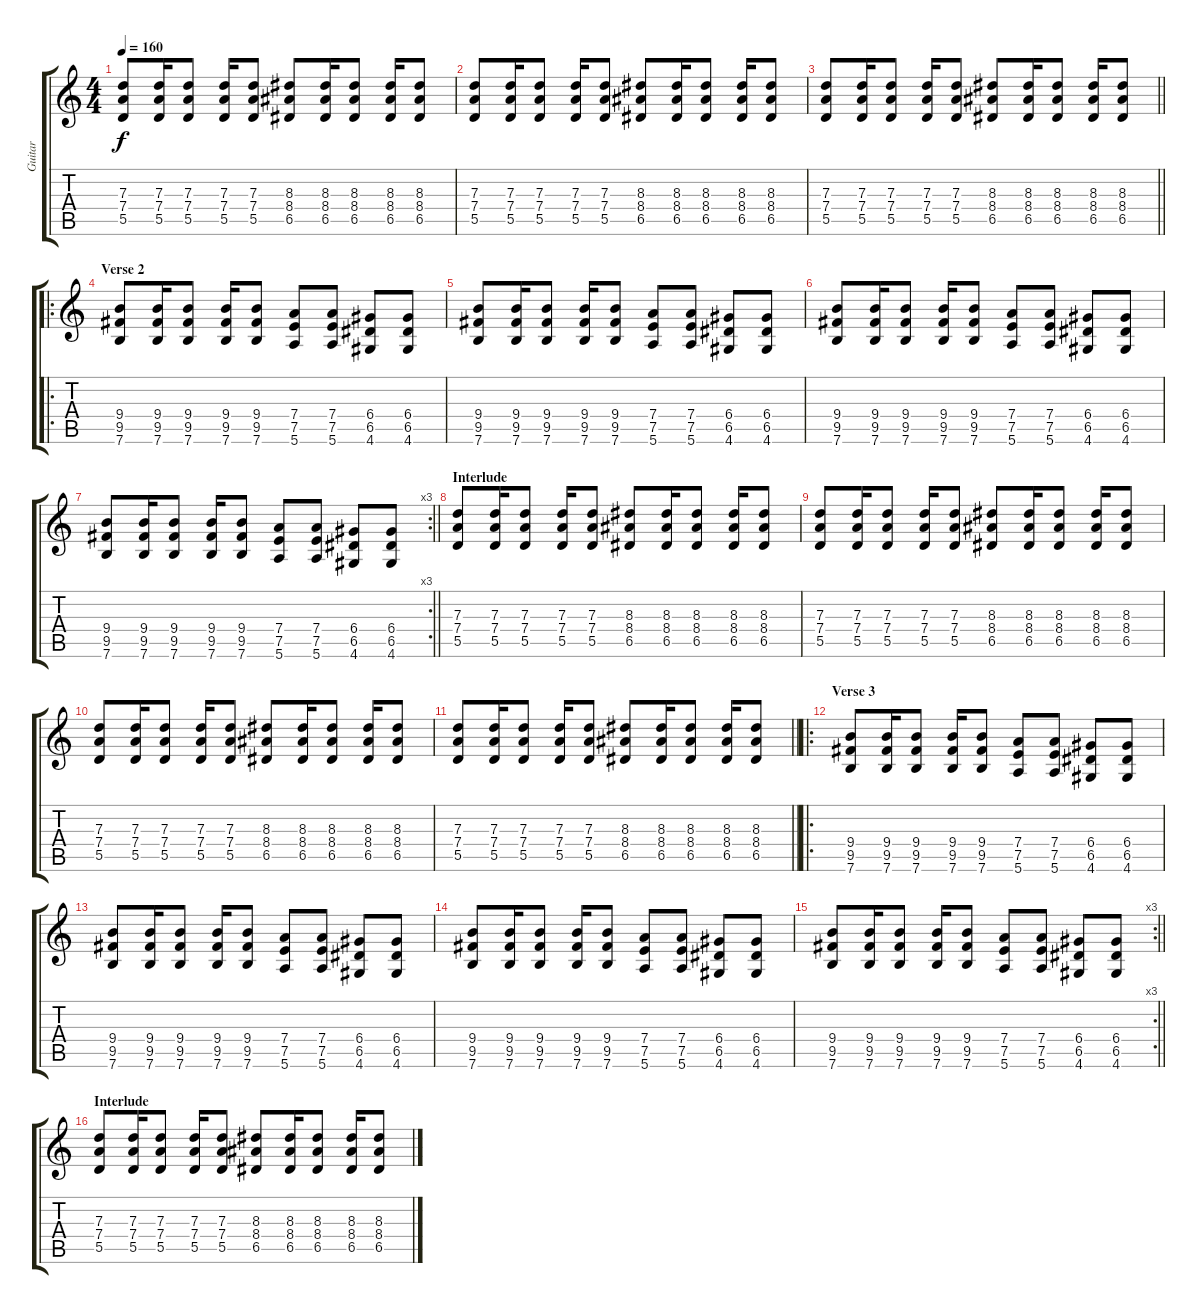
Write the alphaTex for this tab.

\track ("Guitar" "Guitar") {instrument distortionguitar}
\staff {score tabs}
\tuning (E4 B3 G3 D3 A2 E2) {hide}
\ts (4 4)
\tempo 160
\clef g2
\ks c
(7.3 7.4 5.5).8{dy f} (7.3 7.4 5.5).16 (7.3 7.4 5.5).8 (7.3 7.4 5.5).16 (7.3 7.4 5.5).8 (8.3 8.4 6.5).8 (8.3 8.4 6.5).16 (8.3 8.4 6.5).8 (8.3 8.4 6.5).16 (8.3 8.4 6.5).8 |
(7.3 7.4 5.5).8 (7.3 7.4 5.5).16 (7.3 7.4 5.5).8 (7.3 7.4 5.5).16 (7.3 7.4 5.5).8 (8.3 8.4 6.5).8 (8.3 8.4 6.5).16 (8.3 8.4 6.5).8 (8.3 8.4 6.5).16 (8.3 8.4 6.5).8 |
\barLineRight lightlight
(7.3 7.4 5.5).8 (7.3 7.4 5.5).16 (7.3 7.4 5.5).8 (7.3 7.4 5.5).16 (7.3 7.4 5.5).8 (8.3 8.4 6.5).8 (8.3 8.4 6.5).16 (8.3 8.4 6.5).8 (8.3 8.4 6.5).16 (8.3 8.4 6.5).8 |
\ro
\section ("" "Verse 2")
(9.4 9.5 7.6).8 (9.4 9.5 7.6).16 (9.4 9.5 7.6).8 (9.4 9.5 7.6).16 (9.4 9.5 7.6).8 (7.4 7.5 5.6).8 (7.4 7.5 5.6).8 (6.4 6.5 4.6).8 (6.4 6.5 4.6).8 |
(9.4 9.5 7.6).8 (9.4 9.5 7.6).16 (9.4 9.5 7.6).8 (9.4 9.5 7.6).16 (9.4 9.5 7.6).8 (7.4 7.5 5.6).8 (7.4 7.5 5.6).8 (6.4 6.5 4.6).8 (6.4 6.5 4.6).8 |
(9.4 9.5 7.6).8 (9.4 9.5 7.6).16 (9.4 9.5 7.6).8 (9.4 9.5 7.6).16 (9.4 9.5 7.6).8 (7.4 7.5 5.6).8 (7.4 7.5 5.6).8 (6.4 6.5 4.6).8 (6.4 6.5 4.6).8 |
\rc 3
\barLineRight lightlight
(9.4 9.5 7.6).8 (9.4 9.5 7.6).16 (9.4 9.5 7.6).8 (9.4 9.5 7.6).16 (9.4 9.5 7.6).8 (7.4 7.5 5.6).8 (7.4 7.5 5.6).8 (6.4 6.5 4.6).8 (6.4 6.5 4.6).8 |
\section ("" "Interlude")
(7.3 7.4 5.5).8 (7.3 7.4 5.5).16 (7.3 7.4 5.5).8 (7.3 7.4 5.5).16 (7.3 7.4 5.5).8 (8.3 8.4 6.5).8 (8.3 8.4 6.5).16 (8.3 8.4 6.5).8 (8.3 8.4 6.5).16 (8.3 8.4 6.5).8 |
(7.3 7.4 5.5).8 (7.3 7.4 5.5).16 (7.3 7.4 5.5).8 (7.3 7.4 5.5).16 (7.3 7.4 5.5).8 (8.3 8.4 6.5).8 (8.3 8.4 6.5).16 (8.3 8.4 6.5).8 (8.3 8.4 6.5).16 (8.3 8.4 6.5).8 |
(7.3 7.4 5.5).8 (7.3 7.4 5.5).16 (7.3 7.4 5.5).8 (7.3 7.4 5.5).16 (7.3 7.4 5.5).8 (8.3 8.4 6.5).8 (8.3 8.4 6.5).16 (8.3 8.4 6.5).8 (8.3 8.4 6.5).16 (8.3 8.4 6.5).8 |
\barLineRight lightlight
(7.3 7.4 5.5).8 (7.3 7.4 5.5).16 (7.3 7.4 5.5).8 (7.3 7.4 5.5).16 (7.3 7.4 5.5).8 (8.3 8.4 6.5).8 (8.3 8.4 6.5).16 (8.3 8.4 6.5).8 (8.3 8.4 6.5).16 (8.3 8.4 6.5).8 |
\ro
\section ("" "Verse 3")
(9.4 9.5 7.6).8 (9.4 9.5 7.6).16 (9.4 9.5 7.6).8 (9.4 9.5 7.6).16 (9.4 9.5 7.6).8 (7.4 7.5 5.6).8 (7.4 7.5 5.6).8 (6.4 6.5 4.6).8 (6.4 6.5 4.6).8 |
(9.4 9.5 7.6).8 (9.4 9.5 7.6).16 (9.4 9.5 7.6).8 (9.4 9.5 7.6).16 (9.4 9.5 7.6).8 (7.4 7.5 5.6).8 (7.4 7.5 5.6).8 (6.4 6.5 4.6).8 (6.4 6.5 4.6).8 |
(9.4 9.5 7.6).8 (9.4 9.5 7.6).16 (9.4 9.5 7.6).8 (9.4 9.5 7.6).16 (9.4 9.5 7.6).8 (7.4 7.5 5.6).8 (7.4 7.5 5.6).8 (6.4 6.5 4.6).8 (6.4 6.5 4.6).8 |
\rc 3
\barLineRight lightlight
(9.4 9.5 7.6).8 (9.4 9.5 7.6).16 (9.4 9.5 7.6).8 (9.4 9.5 7.6).16 (9.4 9.5 7.6).8 (7.4 7.5 5.6).8 (7.4 7.5 5.6).8 (6.4 6.5 4.6).8 (6.4 6.5 4.6).8 |
\section ("" "Interlude")
(7.3 7.4 5.5).8 (7.3 7.4 5.5).16 (7.3 7.4 5.5).8 (7.3 7.4 5.5).16 (7.3 7.4 5.5).8 (8.3 8.4 6.5).8 (8.3 8.4 6.5).16 (8.3 8.4 6.5).8 (8.3 8.4 6.5).16 (8.3 8.4 6.5).8
